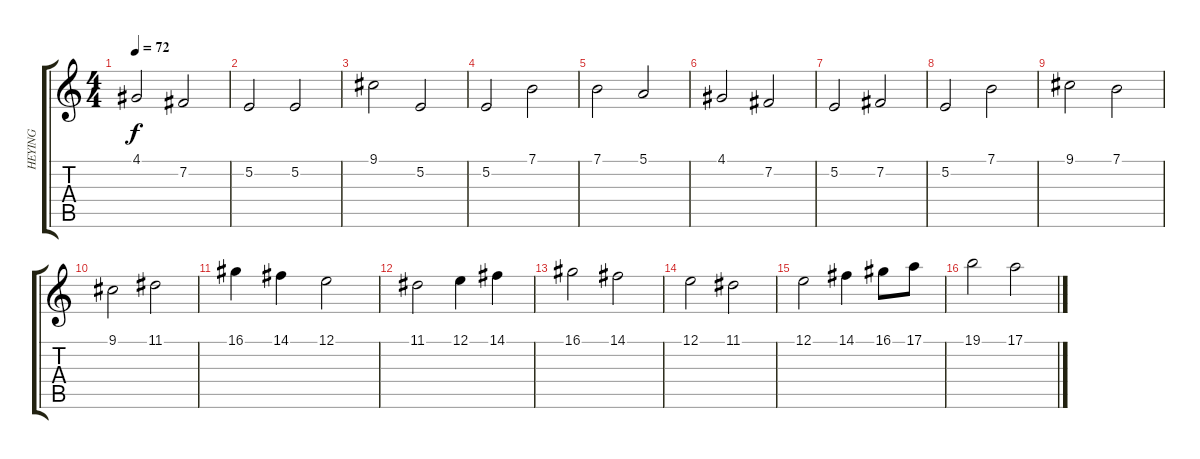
\track ("HEYING" "HEYING") {instrument stringensemble1}
\staff {score tabs}
\tuning (E4 B3 G3 D3 A2 E2) {hide}
\ts (4 4)
\tempo 72
\clef g2
\ks c
4.1.2{dy f} 7.2.2 |
5.2.2 5.2.2 |
9.1.2 5.2.2 |
5.2.2 7.1.2 |
7.1.2 5.1.2 |
4.1.2 7.2.2 |
5.2.2 7.2.2 |
5.2.2 7.1.2 |
9.1.2 7.1.2 |
9.1.2 11.1.2 |
16.1.4 14.1.4 12.1.2 |
11.1.2 12.1.4 14.1.4 |
16.1.2 14.1.2 |
12.1.2 11.1.2 |
12.1.2 14.1.4 16.1.8 17.1.8 |
19.1.2 17.1.2
